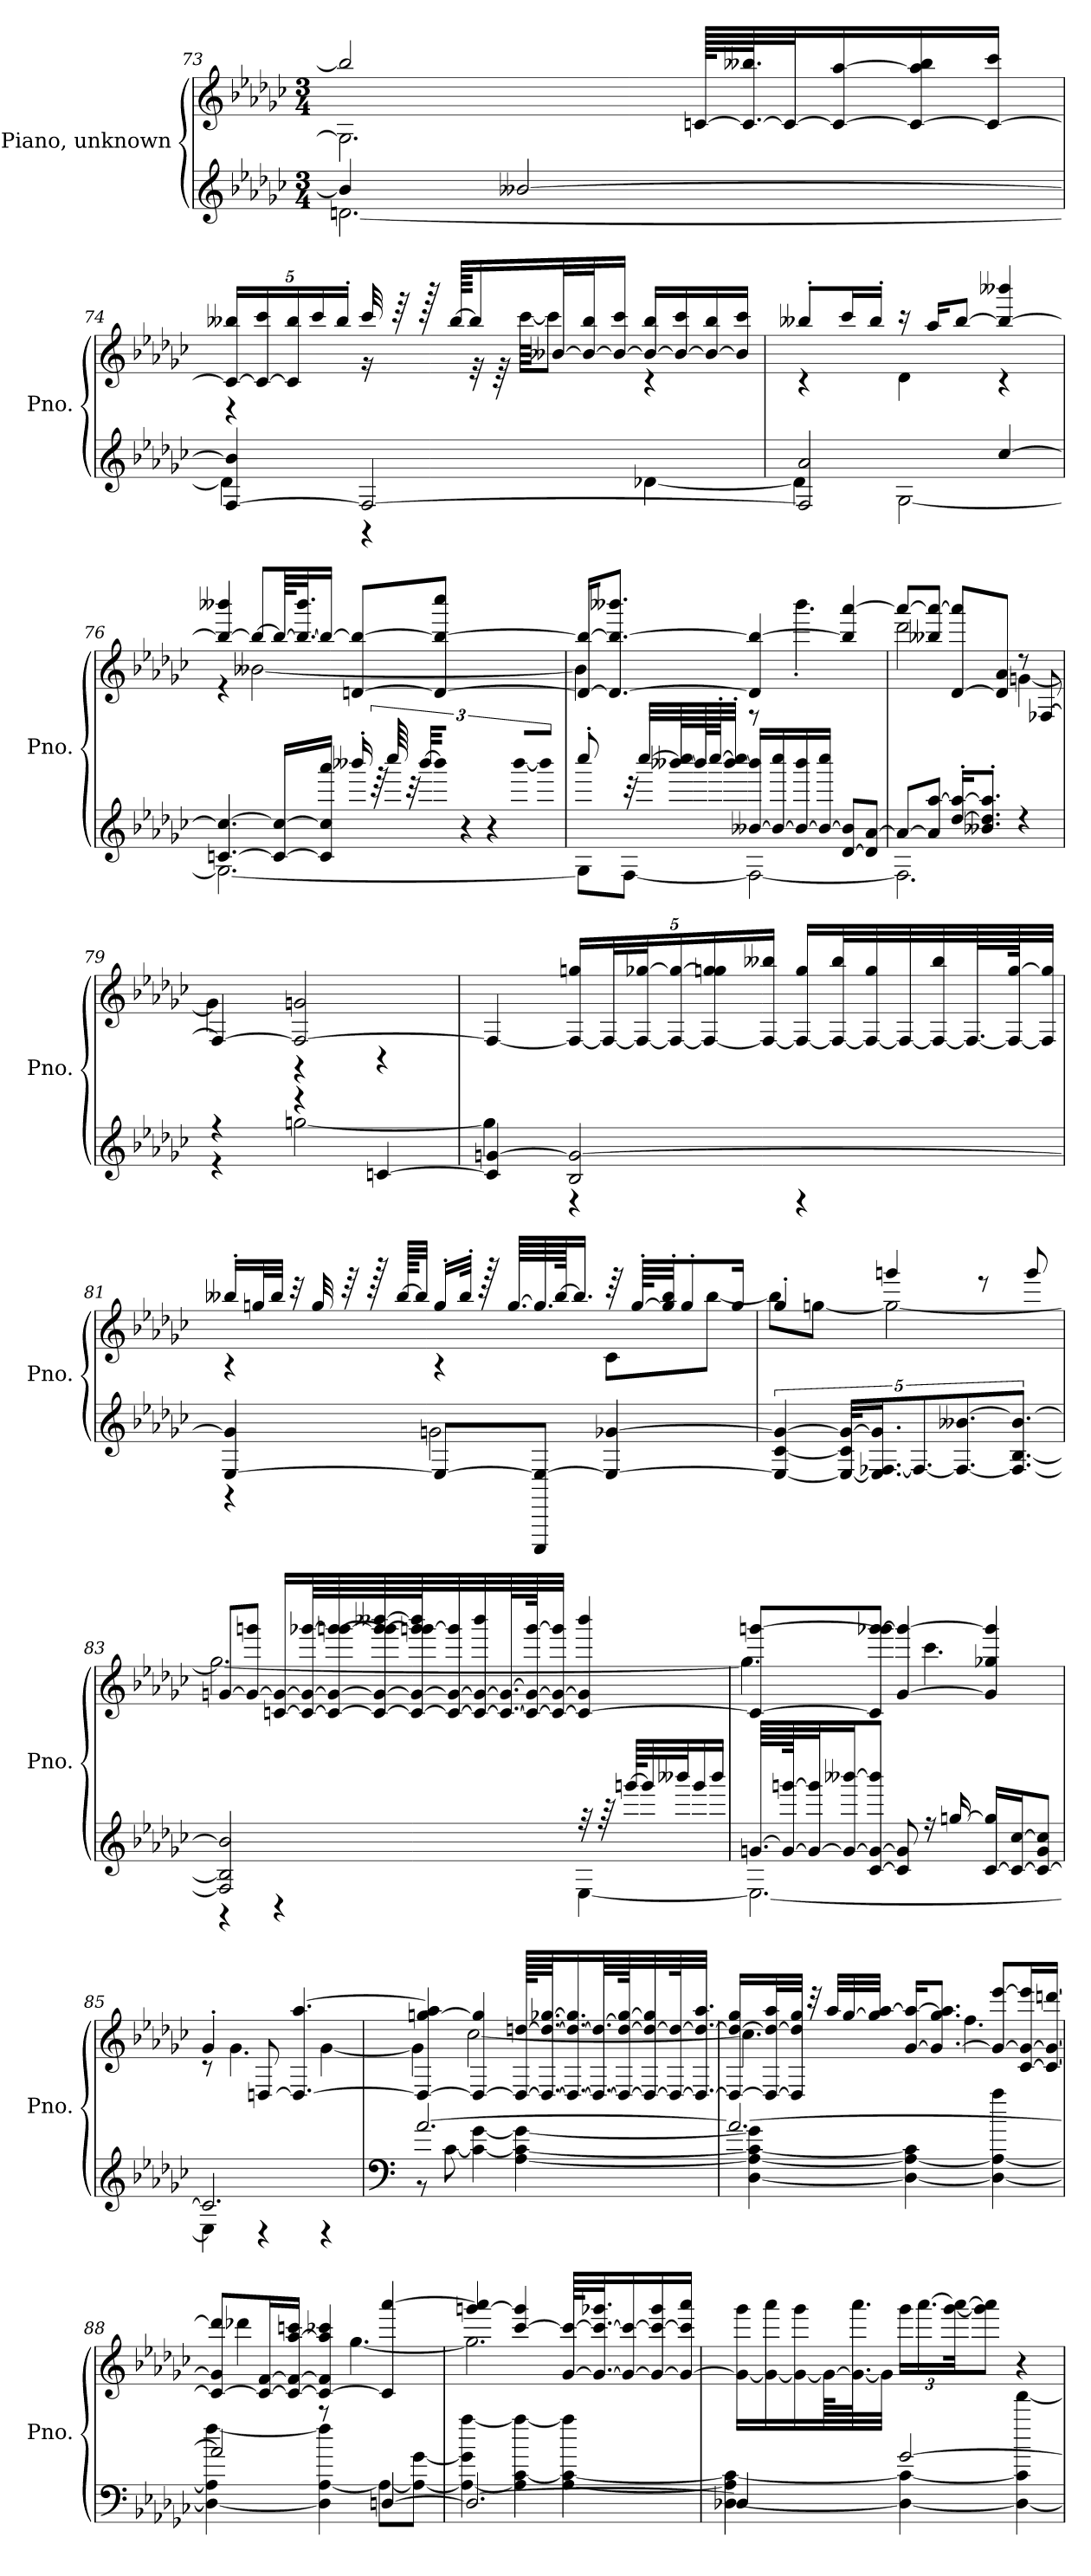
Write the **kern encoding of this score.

**kern	**kern
*part1	*part1
*staff2	*staff1
*I"Piano, unknown	*
*I'Pno.	*
*clefG2	*clefG2
*k[b-e-a-d-g-c-]	*k[b-e-a-d-g-c-]
*M3/4	*M3/4
=73	=73
*^	*^
4b--/]	[2.dn\	2bb--/]	2.G-\]
[2b--X/	.	.	.
.	.	[128cn/KLLLL	.
.	.	64.c/_ 64.bb--X/J	.
.	.	32c/J_	.
.	.	16c/_ [16aa-/	.
.	.	16c/_ 16aa-/] 16bb--/	.
.	.	16c/_ 16ccc-/JJ	.
!!LO:LB:g=z	!!
=74	=74	=74	=74
*	*	*Xbrackettup	*
[4F/ 4b--/]	4d\]	20c/_ 20bb--X/LL	4r
.	.	20c/_ 20ccc-/	.
.	.	20c/] 20bb--/	.
.	.	20ccc-/	.
.	.	20bb--'/JJ	.
2F/_	4r	32ccc-/	16r
.	.	64r	.
.	.	128r	.
.	.	[128bb--/KKKLL	.
.	.	16bb--/]	32r
.	.	.	64r
.	.	.	[64ccc-\KKKL
.	.	[32b--X/L	8ccc-\J]
.	.	32b--/_ 32bb--/J	.
.	.	16b--/_ 16ccc-/JJ	.
.	[4d-X\	16b--/_ 16bb--/LL	4r
.	.	16b--/_ 16ccc-/	.
.	.	16b--/_ 16bb--/	.
.	.	16b--/] 16ccc-/JJ	.
=75	=75	=75	=75
2F/] 2a-/	4d-\]	8bb--X'/L	4r
.	.	16ccc-/L	.
.	.	16bb--'/JJ	.
.	[2G-\	16r	4d-\
.	.	16aa-/KL	.
.	.	[8bb--/J	.
[4cc-/	.	4bb--/_ 4bbb--X/	4r
!!LO:LB:g=z	!!
=76	=76	=76	=76
[4.cn/ 4.cc-/_	2.G-\_	4bb--/_ 4bbb--X/	4r
.	.	8bb--/L_	[2b--X\
16c/_ 16cc-/_LL	.	64bb--/KLL_	.
.	.	32.bb--/_ 32.bbb--/J	.
16c/] 16cc-/] 16aaa-/JJ	.	16bb--/JJ_	.
16bbb--X'/	.	[8dn/ 8bb--/_L	.
96r	.	.	.
96cccc-/	.	.	.
48r	.	.	.
[48bbb--/KLL	.	.	.
16bbb--/JJ]	.	8d/_ 8bb--/_ 8cccc-/J	.
64r	.	.	.
128r	.	.	.
[128bbb--/KKLLL	.	.	.
32bbb--/JJJ]	.	.	.
!!LO:LB:g=z	!!
=77	=77	=77	=77
8cccc-'/	8G-\L]	16d/_ 16bb--/_KL	4b--\]
.	.	8.d/_ 8.bb--/_ 8.bbb--X/J	.
32r	[8F\J	.	.
[32cccc-/LLL	.	.	.
[64bbb--X/ 64cccc-/]L	.	.	.
128bbb--/L]	.	.	.
[128cccc-'/JJ	.	.	.
[32bbb--/' 32cccc-/]'JJJ	.	.	.
[16b--X/ 16bbb--/]LL	2F\_	4d/] 4bb--/_	8r
16b--/_ 16cccc-/	.	.	.
16b--/_ 16bbb--/	.	.	4.bbb--'\
16b--/_ 16cccc-/JJ	.	.	.
[8d-/ 8b--/]L	.	4bb--/] [4aaa-/	.
8d-/] [8a-/J	.	.	.
=78	=78	=78	=78
8a-/L_	2.F\]	8aaa-/L_	2ddd-\
8a-/] [8aa-/J	.	8bb--X/ 8aaa-/_J	.
[16dd-/' 16aa-/_'KL	.	[8d-/ 8aaa-/]L	.
8.b--X/' 8.dd-/]' 8.aa-/]'J	.	.	.
.	.	8d-/] 8a-/J	.
4r	.	8r	[4gn\
.	.	[8F-X/	.
=79	=79	=79	=79
4r	4r	4F-/_	4g\]
4r	[2ggn\	2F-/_ 2gn/	4r
[4cn/	.	.	4r
*	*	*v	*v
!!LO:PB:g=z
=80	=80	=80
4c/] [4gn/	4gg\]	4F-/_
2B-/ 2g/_	4r	20F-/_ 20ggn/LL
.	.	40F-/L_
.	.	40F-/_ [40gg-X/J
.	.	20F-/_ 20gg-/_
.	.	20F-/_ 20gg-/] 20ggn/
.	.	20F-/_ 20bb--X/JJ
.	4r	16F-/_ 16gg/LL
.	.	32F-/_ 32bb--/L
.	.	32F-/_ 32gg/
.	.	32F-/_
.	.	32F-/_ 32bb--/
.	.	64.F-/L_
.	.	128F-/_ [128gg/JK
.	.	32F-/] 32gg/]JJJ
!!LO:LB:g=z
=81	=81	=81
*	*	*^
[4E-/ 4g/]	4r	16bb--X'/LL	4r
.	.	32ggn/L	.
.	.	32bb--/JJJ	.
.	.	32r	.
.	.	32gg/	.
.	.	64r	.
.	.	128r	.
.	.	[128bb--/KKLLL	.
.	.	32bb--/JJJ]	.
8E-/L_	2gn\	16gg'/LL	4r
.	.	32bb--'/JJk	.
.	.	128r	.
.	.	[64.gg/LLLL	.
8CCC-/ 8E-/_J	.	64.gg/]	.
.	.	[128bb--/JJK	.
.	.	16.bb--/JJ]	.
4E-/_ [4g-X/	.	64r	8c-\L
.	.	[64gg'/KLLL	.
.	.	32gg/]' 32bb--/'JJ	.
.	.	8gg'/	.
.	.	.	[8bb--\J
.	.	16gg/Jk	.
*v	*v	*	*
=82	=82	=82
5E-/_ [5c-/ 5g-/_	4gg-'/	8bb--\L]
.	.	[8ggn\J
40E-/_ 40c-/] 40g-/_KLL	.	.
20.E-/] [20.F-X/ 20.g-/]J	.	.
.	4gggn/	2gg\_
10.F-/_	.	.
10.F-/_ [10.b--X/	.	.
.	8r	.
10.F-/_ [10.B-/ 10.b--/_J	.	.
.	8ggg/	.
!!LO:LB:g=z	!!
=83	=83	=83
*^	*	*
2F-/] 2B-/] 2b--/]	4r	[8gn/L	2.gg\_
.	.	8g/_ 8gggn/J	.
.	4r	[16cn/ 16g/_LL	.
.	.	64c/_ 64g/_ [64ggg-X/LL	.
.	.	64c/_ 64g/_ 64ggg-/_ [64gggn/	.
.	.	64c/_ 64g/_ 64ggg-/_ 64ggg/] [64bbb--X/	.
.	.	64c/_ 64g/_ 64ggg-/] [64gggn/ 64bbb--/]J	.
.	.	32c/_ 32g/_ 32ggg/]	.
.	.	32c/_ 32g/_ 32bbb--/	.
.	.	64.c/_ 64.g/_L	.
.	.	128c/_ 128g/_ [128ggg/JK	.
.	.	32c/_ 32g/_ 32ggg/]JJJ	.
32r	[4E-\	4c/_ 4g/] 4bbb--/	.
64r	.	.	.
[64gggn/KLLL	.	.	.
32ggg/]	.	.	.
32bbb--X/J	.	.	.
16ggg/	.	.	.
16bbb--/JJ	.	.	.
!!LO:LB:g=z	!!
=84	=84	=84	=84
[64.gn/LLLL	2.E-\_	8c/_ [8gggn/L	4.gg\]
128g/_ [128gggn/JK	.	.	.
32g/_ 32ggg/]J	.	.	.
16g/_ [16bbb--X/J	.	.	.
[8c-/ 8g/_ 8bbb--/]J	.	8c/] [8ggg-X/ 8ggg/]J	.
8c-/] 8g/]	.	[4g-/ 4ggg-/_	.
16r	.	.	4.ccc-\
[16ggn/	.	.	.
[16c-/ 16gg/]LL	.	4g-/] 4gg-X/ 4ggg-/]	.
16c-/_ [16cc-/J	.	.	.
8c-/_ 8g/ 8cc-/]J	.	.	.
=85	=85	=85	=85
2.c-/]	4E-\]	4g-'/	8r
.	.	.	4.g-\
.	4r	[8Dn/	.
.	.	4.D/_ [4.aa-/	.
.	4r	.	[4g-\
!!LO:LB:g=z	!!
=86	=86	=86	=86
*clefF4	*	*	*
[2.a-/	8r	4D/_ [4ggn/ 4aa-/]	4g-\]
.	[8c-\	.	.
.	4c-\_ [4g-\	4D/_ 4gg/]	[2cc-\
.	[4A-\ 4c-\_ 4g-\_	128D/_ [128ddn/KLLLL	.
.	.	64.D/_ 64.dd/_ [64.gg-X/JJ	.
.	.	16.D/_ 16.dd/_ 16.gg-/]	.
.	.	64.D/_ 64.dd/_LL	.
.	.	128D/_ 128dd/_ [128gg-/JK	.
.	.	32D/_ 32dd/_ 32gg-/]	.
.	.	64D/_ 64dd/_K	.
.	.	32.D/_ 32.dd/_ 32.aa-/JJJ	.
=87	=87	=87	=87
2.a-/_	[4D-\ 4A-\_ 4c-\_ 4g-\]	16D/_ 16dd/_ 16gg-/LL	4.cc-\]
.	.	32D/_ 32dd/_ 32aa-/L	.
.	.	32D/] 32dd/] 32gg-/JJJ	.
.	.	32r	.
.	.	32aa-/LLL	.
.	.	[32gg-/	.
.	.	32gg-/] [32aa-/JJJ	.
.	4D-\_ 4A-\_ 4c-\]	[16g-/ 16aa-/_KL	.
.	.	8.g-/_ 8.gg-/ 8.aa-/]J	.
.	.	.	4.ff\
.	4D-\_ 4A-\_ 4aa-\	8g-/_ [8eee-/L	.
.	.	[16c-/ 16g-/_ 16eee-/]L	.
.	.	16c-/_ 16g-/_ [16dddn/JJ	.
!!LO:LB:g=z	!!
=88	=88	=88	=88
2a-/]	4D-\_ 4A-\] [4ff\	8c-/_ 8g-/] 8ddd/]L	4ddd-X\
.	.	16c-/_ [16f/L	.
.	.	16c-/_ 16f/_ [16aa-/ 16cccn/JJ	.
.	4D-\] [4A-\ 4ff\]	4c-/_ 4f/] 4aa-/] 4ccc-X/	8r
.	.	.	[4.gg-\
[4Dn/	8A-\L_	4c-/] [4aaa-/	.
.	8A-\_ [8g-\J	.	.
=89	=89	=89	=89
2.D/_	4A-\_ 4g-\] [4aa-\	[4gggn/ 4aaa-/]	2.gg-\]
.	4A-\] [4c-\ 4aa-\_	[4ccc-/ 4ggg/]	.
.	[4A-\ 4c-\_ 4aa-\]	[64g-/ 64ccc-/_KLLL	.
.	.	32.g-/_ 32.ccc-/_ 32.ggg-X/J	.
.	.	16g-/_ 16ccc-/_	.
.	.	16g-/_ 16ccc-/_ 16ggg-/	.
.	.	16g-/_ 16ccc-/] 16aaa-/JJ	.
*	*	*v	*v
!!LO:PB:g=z
=90	=90	=90
4D/]	[4D-X\ 4A-\] 4c-\_	16g-\_ 16ggg-\LL
.	.	16g-\_ 16aaa-\
.	.	16g-\_ 16ggg-\
.	.	128g-\KLL_
.	.	64.g-\_ 64.aaa-\J
.	.	32g-\JJJ]
[2g-/	4D-\_ 4c-\_	24ggg-\LL
.	.	[24.aaa-\
.	.	[48ggg-\ 48aaa-\_JK
.	.	8ggg-\] 8aaa-\]J
.	4D-\_ 4c-\] [4fff\	4r
*v	*v	*
=	=
*-	*-
